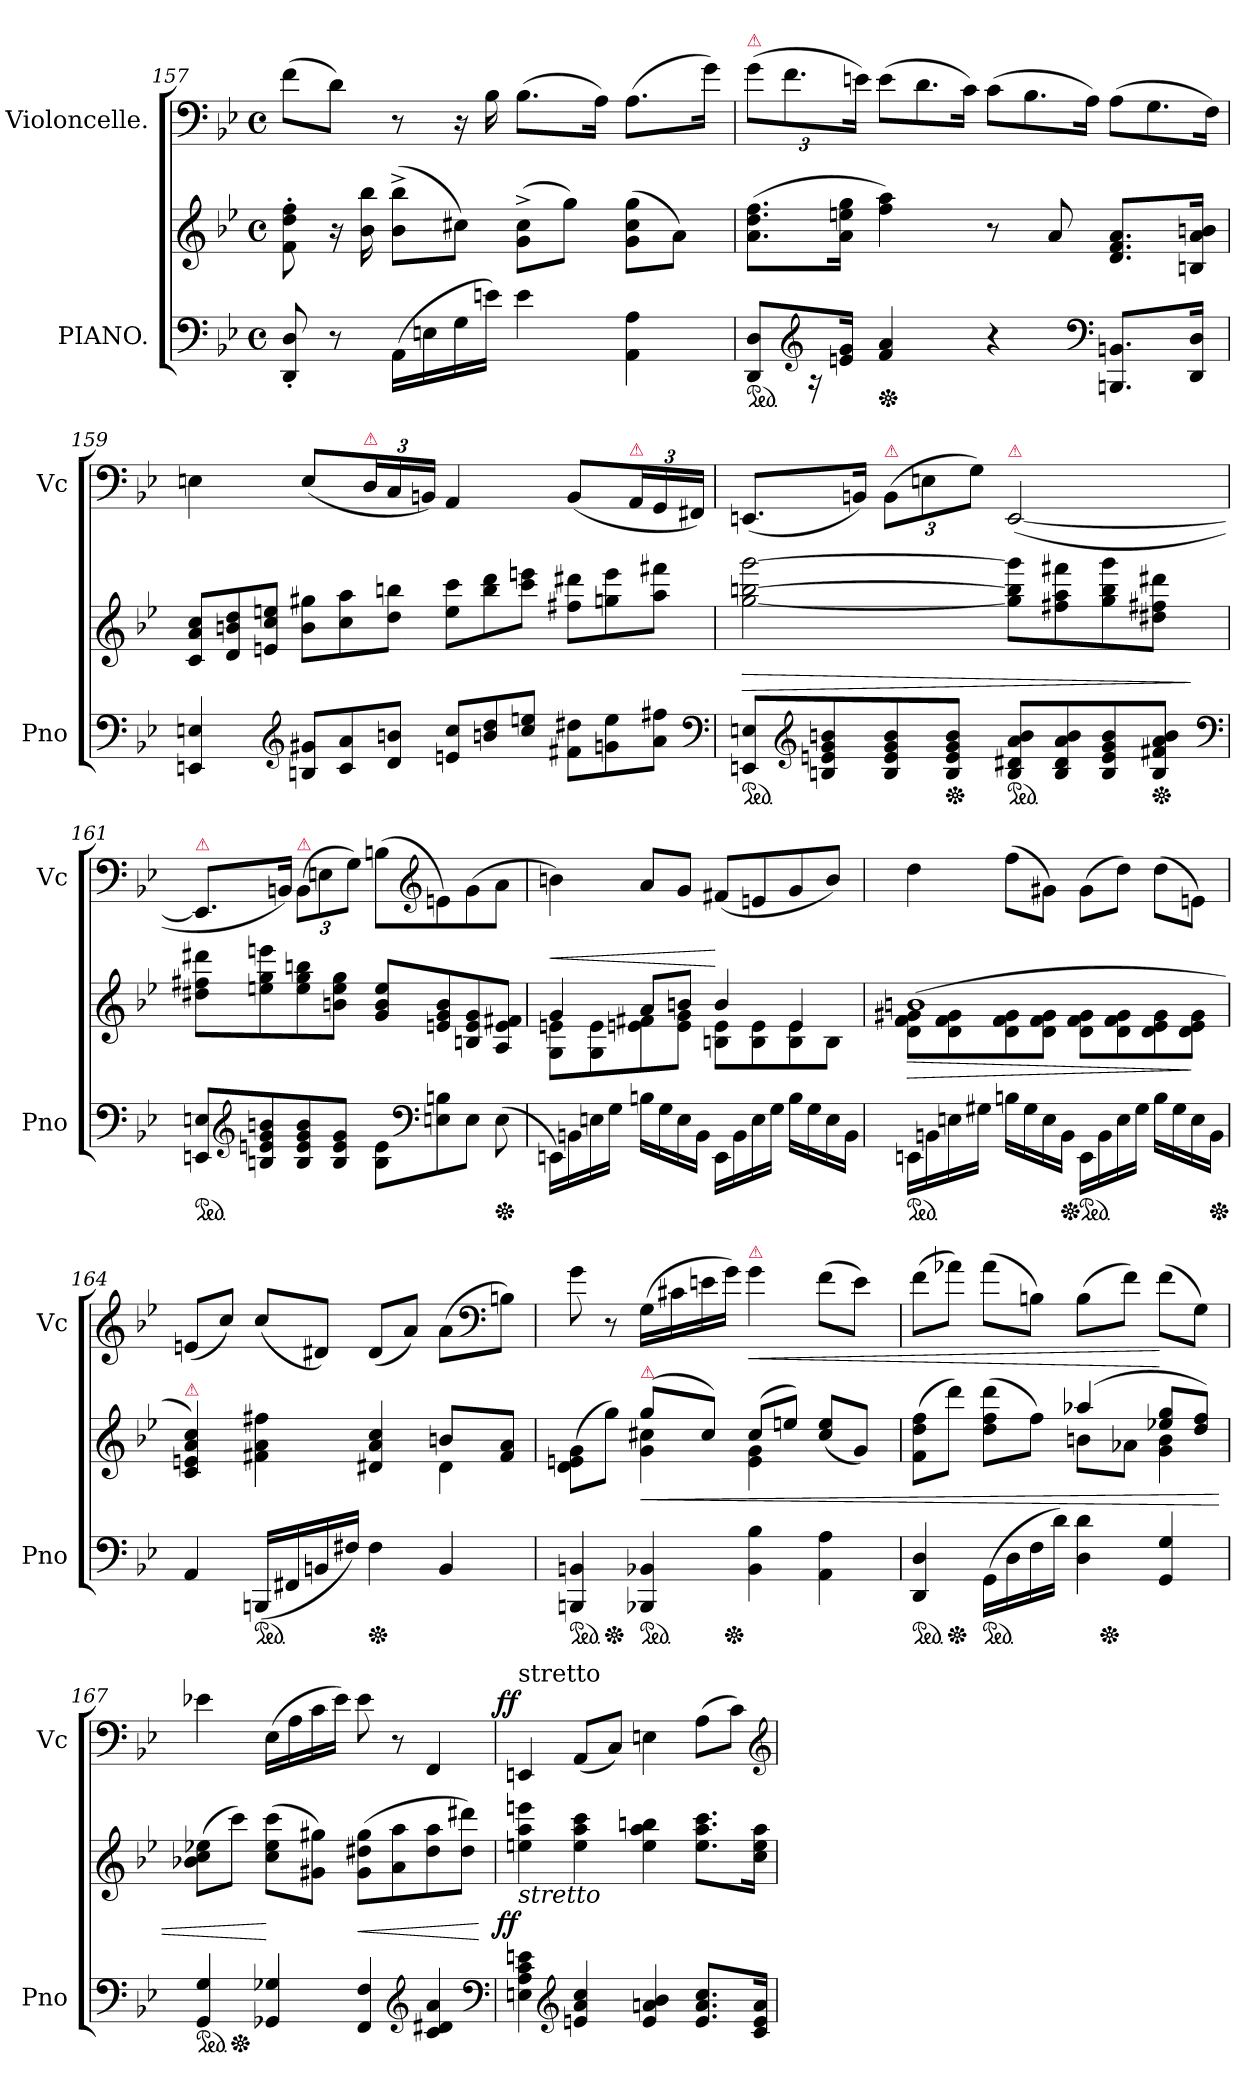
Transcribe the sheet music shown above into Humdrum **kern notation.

**kern	**kern	**dynam	**kern	**dynam
*part2	*part2	*part2	*part1	*part1
*staff3	*staff2	*staff2/3	*staff1	*staff1
*I"PIANO.	*	*	*I"Violoncelle.	*
*I'Pno	*	*	*I'Vc	*
*clefF4	*clefG2	*	*clefF4	*
*k[b-e-]	*k[b-e-]	*	*k[b-e-]	*
*M4/4	*M4/4	*	*M4/4	*
*met(c)	*met(c)	*	*met(c)	*
=157	=157	=157	=157	=157
8DD'< 8D'<	8f'> 8dd'> 8ff'>	.	(>8f!L	.
8r	16r	.	8d!J)	.
.	16b- 16bb-	.	.	.
(>16AALL	(>8b-^< 8bb-^<L	.	8r	.
16En	.	.	.	.
16G	8cc#XJ)	.	16r	.
16enJJ)	.	.	16B-!	.
4e	(>8g^> 8cc#^>L	.	(>8.B-!L	.
.	8ggJ)	.	.	.
.	.	.	16A!Jk)	.
4AA 4A	(8g 8cc# 8ggL	.	(>8.A!L	.
.	8aJ)	.	.	.
.	.	.	16g!Jk)	.
=158	=158	=158	=158	=158
!	!	!	!LO:TX:a:color=crimson:t=⚠	!
*ped	*	*	*	*
8DD 8DL	(>8.a 8.dd 8.ffL	.	(>12g!L	.
.	.	.	12.f!	.
*clefG2	*	*	*	*
16r	.	.	.	.
16en 16gJk	16a 16een 16ggJk	.	.	.
.	.	.	24en!Jk)	.
*	*	*	*Xtuplet	*
*Xped	*	*	*	*
4f 4a	4ff 4aa)	.	(>12e!L	.
.	.	.	12.d!	.
.	.	.	24c!Jk)	.
4r	8r	.	(>12c!L	.
.	.	.	12.B-!	.
.	8a	.	.	.
.	.	.	24A!Jk)	.
*clefF4	*	*	*	*
8.BBBn 8.BBnL	8.d 8.f 8.aL	.	(>12A!L	.
.	.	.	12.G!	.
16DD 16DJk	16Bn 16a 16bnJk	.	.	.
.	.	.	24F!Jk)	.
=159	=159	=159	=159	=159
*	*Xtuplet	*	*	*
4EEn 4En	12c 12a 12ccL	.	4En!	.
.	12d 12bn 12dd	.	.	.
.	12en 12cc 12eenJ	.	.	.
*clefG2	*	*	*	*
*Xtuplet	*	*	*	*
12Bn 12g#XL	12b 12gg#XL	.	(<8E!L	.
12c 12a	12cc 12aa	.	.	.
*	*	*	*tuplet	*
!	!	!	!LO:TX:a:color=crimson:t=⚠	!
.	.	.	24D!L	.
12d 12bnJ	12dd 12bbnJ	.	24C!	.
.	.	.	24BBn!JJ)	.
12en/ 12cc/L	12ee 12cccL	.	4AA!	.
12bn 12dd	12bb 12ddd	.	.	.
12cc 12eenJ	12ccc 12eeenJ	.	.	.
12f#X\ 12dd#X\L	12ff#X 12ddd#XL	.	(<8BB!L	.
12gn\ 12ee\	12ggn 12eee	.	.	.
!	!	!	!LO:TX:a:color=crimson:t=⚠	!
.	.	.	24AA!L	.
12a\ 12ff#X\J	12aa 12fff#XJ	.	24GG!	.
.	.	.	24FF#X!JJ)	.
*clefF4	*	*	*	*
=160	=160	=160	=160	=160
*ped	*	*	*	*
8EEn 8EnL	[2gg [2bbn [2ggg	>	(<8.EEn!L	.
*clefG2	*	*	*	*
8Bn 8en 8g 8bn	.	.	.	.
.	.	.	16BBn!Jk)	.
!	!	!	!LO:TX:a:color=crimson:t=⚠	!
8B 8e 8g 8b	.	.	(>12BB!L	.
.	.	.	12En!	.
*Xped	*	*	*	*
8B 8e 8g 8bJ	.	.	.	.
.	.	.	12G!J)	.
!	!	!	!LO:TX:a:color=crimson:t=⚠	!
*ped	*	*	*	*
8B 8d#X 8a 8bL	8gg] 8bb] 8ggg]L	.	(<[2EE!	.
8B 8d# 8a 8b	8ff#X 8aa 8fff#X	.	.	.
8B 8e 8g 8b	8gg 8bb 8ggg	.	.	.
*Xped	*	*	*	*
8B 8f#X 8a 8bJ	8dd#X 8ff#X 8ddd#XJ	.	.	.
*clefF4	*	*	*	*
.	.	]	.	.
=161	=161	=161	=161	=161
!	!	!	!LO:TX:a:color=crimson:t=⚠	!
*ped	*	*	*	*
8EEn 8EnL	8dd#X 8ff#X 8ddd#XL	.	8.EE!L]	.
*clefG2	*	*	*	*
8Bn 8en 8g 8bn	8een 8gg 8eeen	.	.	.
.	.	.	16BBn!Jk)	.
!	!	!	!LO:TX:a:color=crimson:t=⚠	!
8B 8e 8g 8b	8ee 8gg 8bbn	.	(>12BB!L	.
.	.	.	12En!	.
8B 8e 8gJ	8bn 8ee 8ggJ	.	.	.
.	.	.	12G!J)	.
8B 8eL	8g 8b 8eeL	.	(>8Bn!L	.
*clefF4	*	*	*clefG2	*
8En\ 8Bn\	8en 8g 8b	.	8en!\)	.
8EJ	8Bn 8e 8g	.	(>8g!	.
*Xped	*	*	*	*
(>8E\	8A/ 8e/ 8f#X/J	.	8a!J	.
=162	=162	=162	=162	=162
*	*^	*	*	*
!	!	!	!LO:HP:a	!	!
16EEnLL)	4g	8G 8enL	<	4bn!)	.
16BBn\	.	.	.	.	.
16En	.	8G 8e	.	.	.
16GJJ	.	.	.	.	.
16BnLL	8aL	8en 8f#X	.	8a!L	.
16G	.	.	.	.	.
16E	8bnJ	8e 8gJ	.	8g!J	.
16BBJJ	.	.	.	.	.
16EE\LL	4b	8Bn 8eL	[	(<8f#X!L	.
16BB	.	.	.	.	.
16E	.	8B 8e	.	8en!	.
16GJJ	.	.	.	.	.
16BLL	4e	8B 8e	.	8g!	.
16G	.	.	.	.	.
16E	.	8BJ	.	8b!J)	.
16BBJJ	.	.	.	.	.
=163	=163	=163	=163	=163	=163
*ped	*	*	*	*	*
16EEn\LL	(>1bn	8d 8f 8g#XL	>	4dd!	.
16BBn	.	.	.	.	.
16En	.	8d 8f 8g#	.	.	.
16G#XJJ	.	.	.	.	.
16BnLL	.	8d 8f 8g#	.	(>8ff!L	.
16G#	.	.	.	.	.
16E	.	8d 8f 8g#J	.	8g#X!J)	.
*Xped	*	*	*	*	*
16BBJJ	.	.	.	.	.
*ped	*	*	*	*	*
16EE\LL	.	8d 8f 8g#L	.	(>8g#!L	.
16BB	.	.	.	.	.
16E	.	8d 8f 8g#	.	8dd!J)	.
16G#JJ	.	.	.	.	.
16BLL	.	8d 8e- 8g#	.	(>8dd!L	.
16G#	.	.	.	.	.
16E	.	8d 8e- 8g#J	]	8en!\J)	.
*Xped	*	*	*	*	*
16BBJJ	.	.	.	.	.
=164	=164	=164	=164	=164	=164
!	!LO:TX:a:color=crimson:t=⚠	!	!	!	!
4AA	4c 4en 4a 4cc)	2raayy	.	(<8en!L	.
.	.	.	.	8cc!J)	.
*ped	*	*	*	*	*
(<16BBBnLL	4f#X 4a 4ff#X	.	.	(<8cc!L	.
16FF#X	.	.	.	.	.
16BBn	.	.	.	8d#X!J)	.
16F#XJJ)	.	.	.	.	.
*Xped	*	*	*	*	*
4F#	4d#X 4a 4cc	4rAyy	.	(<8d#!L	.
.	.	.	.	8a!J)	.
4BB	8bnL	4d#	.	(>8a!L	.
*	*	*	*	*clefF4	*
.	8f# 8aJ	.	.	8Bn!J)	.
=165	=165	=165	=165	=165	=165
*ped	*	*	*	*	*
*	*	*^	*	*	*
4BBBn 4BBn	(>8d 8en 8gL	4raayy	4..ryy	.	8g!	.
*Xped	*	*	*	*	*	*
.	8ggJ)	.	.	.	8r	.
!	!LO:TX:a:color=crimson:t=⚠	!	!	!	!	!
*ped	*	*	*	*	*	*
4BBB-X 4BB-X	(<8ggL	4g 4cc#X	.	<	(>16G!LL	.
.	.	.	.	.	16c#X!	.
.	8cc#J)	.	.	.	16en!	.
*Xped	*	*	*	*	*	*
.	.	.	2ryy	.	16g!JJ)	.
!	!	!	!	!	!LO:TX:a:color=crimson:t=⚠	!
!	!	!	!	!	!	!LO:HP:b
4BB- 4B-	(>8cc#L	4e 4g	.	.	4g!	<
.	8eenJ)	.	.	.	.	.
4AA 4A	(>8cc#/ 8ee/L	4rcccyy	.	.	(>8f!L	.
.	8gJ)	.	.	.	8e!J)	.
.	.	.	16ryy	.	.	.
=166	=166	=166	=166	=166	=166	=166
*ped	*	*	*	*	*	*
4DD 4D	(>8f 8dd 8ffL	4rgggyy	2ryy	.	(>8f!L	.
*Xped	*	*	*	*	*	*
.	8dddJ)	.	.	.	8a-X!J)	.
*ped	*	*	*	*	*	*
(>16GGLL	(>8dd 8ff 8dddL	4rbbbyy	.	.	(>8a-!L	.
16D	.	.	.	.	.	.
16F	8ffJ)	.	.	.	8Bn!J)	.
16dJJ)	.	.	.	.	.	.
4D 4d	(>4aa-X	8bnL	16ryy	.	(>8B!L	.
*Xped	*	*	*	*	*	*
.	.	.	4..ryy	.	.	.
.	.	8a-XJ	.	.	8f!J)	.
4GG 4G	8ee-X 8ggL	4g 4b	.	.	(>8f!L	[
.	8dd 8ffJ)	.	.	.	8G!J)	.
*	*v	*v	*v	*	*	*
=167	=167	=167	=167	=167
*ped	*	*	*	*
4GG 4G	(>8b-X 8cc 8ee-XL	.	4e-X!	.
*Xped	*	*	*	*
.	8cccJ)	.	.	.
4GG-X 4G-X	(>8cc 8ee- 8cccL	[	(>16E-!LL	.
.	.	.	16A!	.
.	8g#X 8gg#XJ)	.	16c!	.
.	.	.	16e-!JJ)	.
4FF 4F	(>8g# 8dd#X 8gg#L	<	8e-!	.
.	8a 8aa	.	8r	.
*clefG2	*	*	*	*
4c 4d#X 4a	8dd# 8aa	.	4FF!	.
.	8dd# 8ddd#XJ)	.	.	.
*clefF4	*	*	*	*
.	.	[	.	.
=168	=168	=168	=168	=168
!	!	!	!LO:TX:a:t=stretto	!
!	!LO:TX:b:i:t=stretto	!	!	!
!	!	!LO:DY:rj	!	!LO:DY:a:rj
4En 4A 4c 4en	4een 4aa 4eeen	ff	4EEn!	ff
*clefG2	*	*	*	*
4en 4a 4cc	4ee 4aa 4ccc	.	(<8AA!L	.
.	.	.	8C!J)	.
4e 4an 4b-	4ee 4aa 4bbn	.	4En!	.
8.e 8.a 8.ccL	8.ee 8.aa 8.cccL	.	(>8A!L	.
.	.	.	8c!J)	.
16c 16e 16aJk	16cc 16ee 16aaJk	.	.	.
*	*	*	*clefG2	*
=	=	=	=	=
*-	*-	*-	*-	*-
